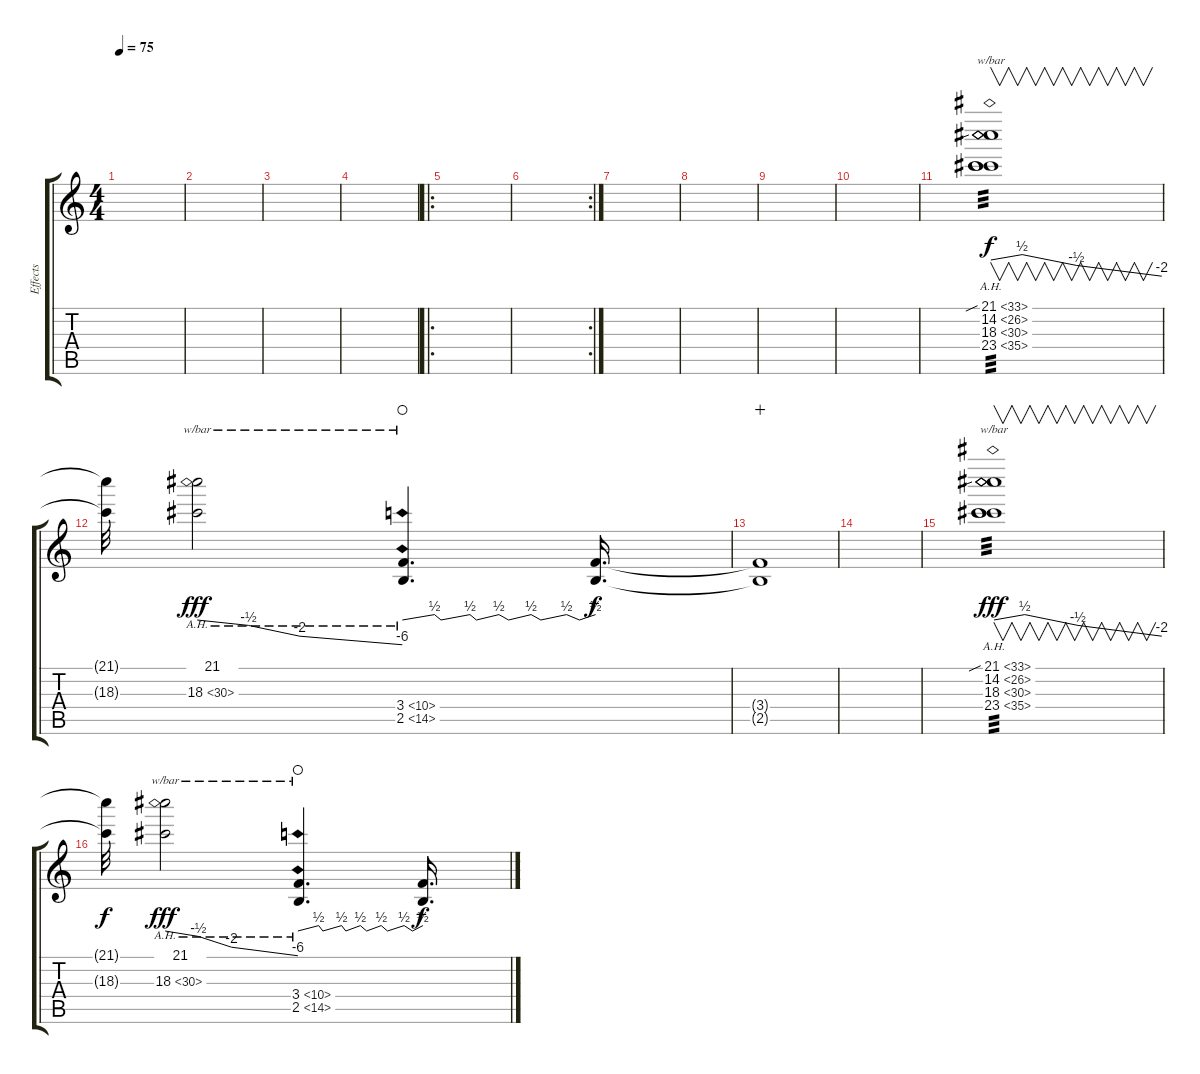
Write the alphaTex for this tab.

\track ("Effects" "Effects") {instrument overdrivenguitar}
\staff {score tabs}
\tuning (E4 B3 G3 D3 A2 E2) {hide}
\ts (4 4)
\tempo 75
\clef g2
\ks c
|
|
|
|
\ro
|
\rc 2
|
|
|
|
|
(21.1{ah 12 sib} 14.2{ah 12} 18.3{ah 12} 23.4{ah 12}).1{v tbe (custom default 0 0 11 2 30 -2 60 -8) tp 3} |
(21.1{t} 18.3{t}).32{dy f} (21.1 18.3{ah 12}).2{tbe (custom default 0 0 15 -2 30 -8 60 -24) dy fff} (3.4{ah 7} 2.5{ah 12}).4{d tbe (custom default 0 0 10 2 12 0 21 2 23 0 30 2 33 0 40 2 43 0 51 2 55 0 60 2) waho} (3.4{t} 2.5{t}).16{d dy f} |
(3.4{t} 2.5{t}).1{wahc} |
|
(21.1{ah 12 sib} 14.2{ah 12} 18.3{ah 12} 23.4{ah 12}).1{v tbe (custom default 0 0 11 2 30 -2 60 -8) tp 3 dy fff} |
(21.1{t} 18.3{t}).32{dy f} (21.1 18.3{ah 12}).2{tbe (custom default 0 0 15 -2 30 -8 60 -24) dy fff} (3.4{ah 7} 2.5{ah 12}).4{d tbe (custom default 0 0 10 2 12 0 21 2 23 0 30 2 33 0 40 2 43 0 51 2 55 0 60 2) waho} (3.4{t} 2.5{t}).16{d dy f}
